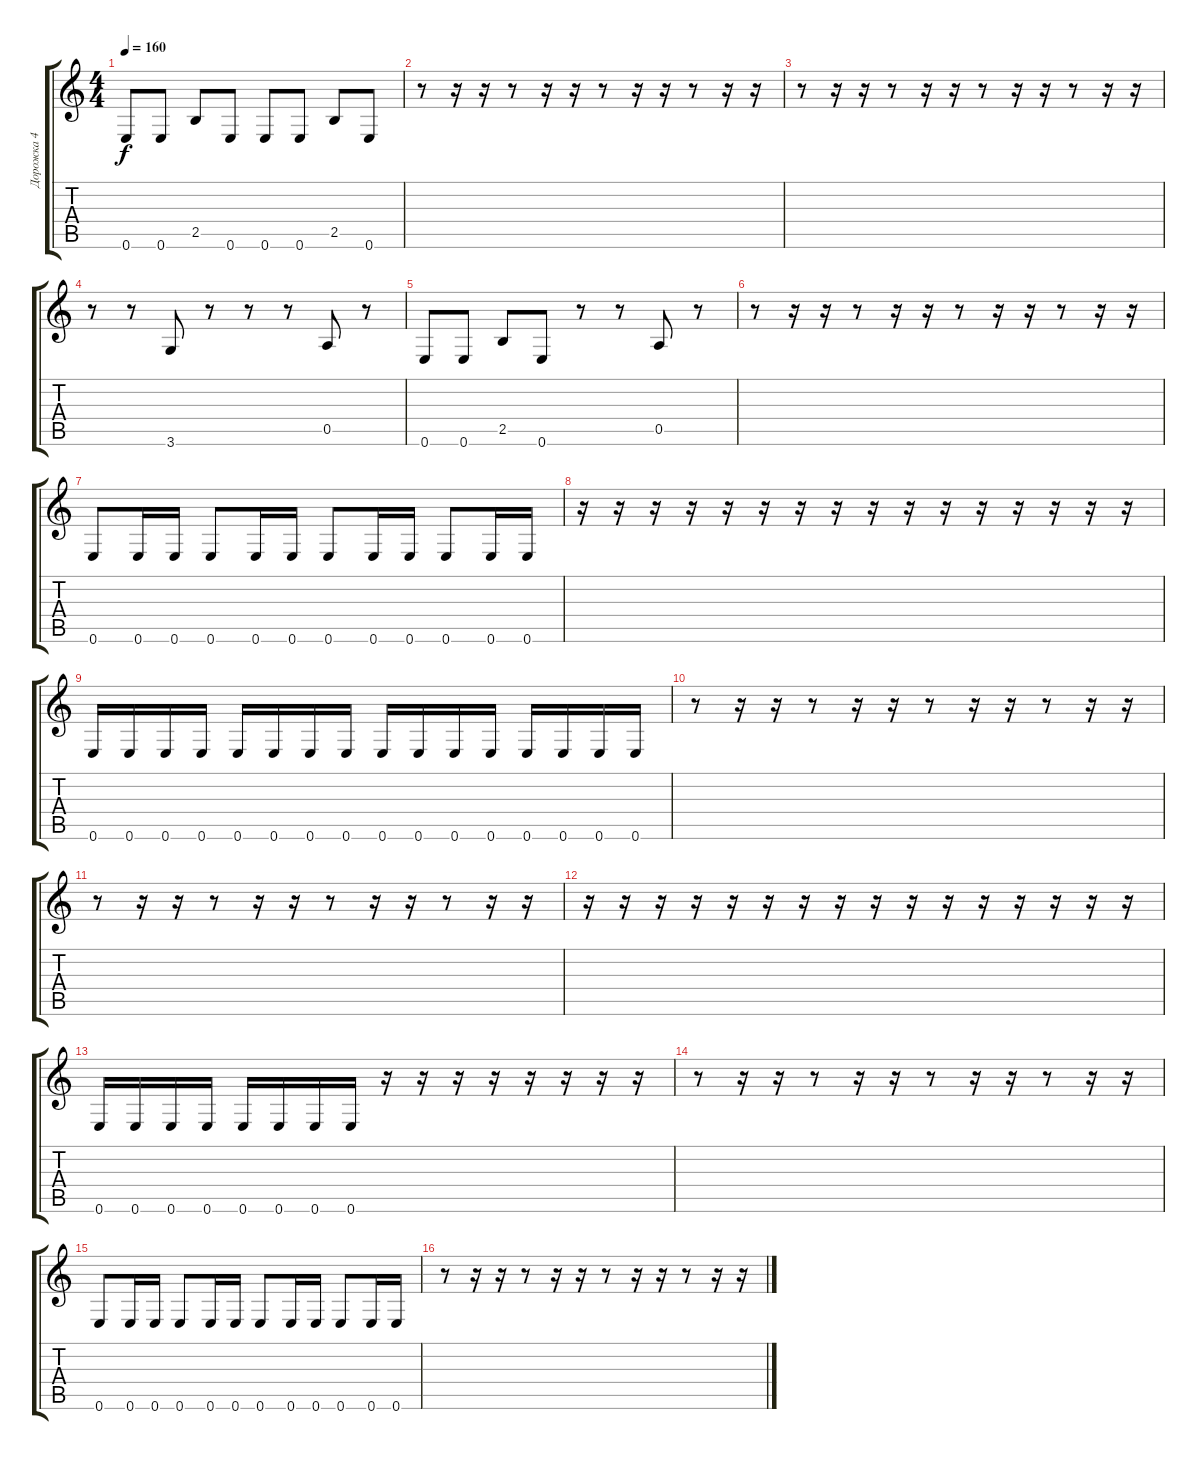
\track ("Дорожка 4" "Дорожка 4") {instrument electricbasspick}
\staff {score tabs}
\tuning (E4 B3 G3 D3 A2 E2) {hide}
\ts (4 4)
\tempo 160
\clef g2
\ks c
0.6.8{dy f} 0.6.8 2.5.8 0.6.8 0.6.8 0.6.8 2.5.8 0.6.8 |
r.8 r.16 r.16 r.8 r.16 r.16 r.8 r.16 r.16 r.8 r.16 r.16 |
r.8 r.16 r.16 r.8 r.16 r.16 r.8 r.16 r.16 r.8 r.16 r.16 |
r.8 r.8 3.6.8 r.8 r.8 r.8 0.5.8 r.8 |
0.6.8 0.6.8 2.5.8 0.6.8 r.8 r.8 0.5.8 r.8 |
r.8 r.16 r.16 r.8 r.16 r.16 r.8 r.16 r.16 r.8 r.16 r.16 |
0.6.8 0.6.16 0.6.16 0.6.8 0.6.16 0.6.16 0.6.8 0.6.16 0.6.16 0.6.8 0.6.16 0.6.16 |
r.16 r.16 r.16 r.16 r.16 r.16 r.16 r.16 r.16 r.16 r.16 r.16 r.16 r.16 r.16 r.16 |
0.6.16 0.6.16 0.6.16 0.6.16 0.6.16 0.6.16 0.6.16 0.6.16 0.6.16 0.6.16 0.6.16 0.6.16 0.6.16 0.6.16 0.6.16 0.6.16 |
r.8 r.16 r.16 r.8 r.16 r.16 r.8 r.16 r.16 r.8 r.16 r.16 |
r.8 r.16 r.16 r.8 r.16 r.16 r.8 r.16 r.16 r.8 r.16 r.16 |
r.16 r.16 r.16 r.16 r.16 r.16 r.16 r.16 r.16 r.16 r.16 r.16 r.16 r.16 r.16 r.16 |
0.6.16 0.6.16 0.6.16 0.6.16 0.6.16 0.6.16 0.6.16 0.6.16 r.16 r.16 r.16 r.16 r.16 r.16 r.16 r.16 |
r.8 r.16 r.16 r.8 r.16 r.16 r.8 r.16 r.16 r.8 r.16 r.16 |
0.6.8 0.6.16 0.6.16 0.6.8 0.6.16 0.6.16 0.6.8 0.6.16 0.6.16 0.6.8 0.6.16 0.6.16 |
r.8 r.16 r.16 r.8 r.16 r.16 r.8 r.16 r.16 r.8 r.16 r.16
